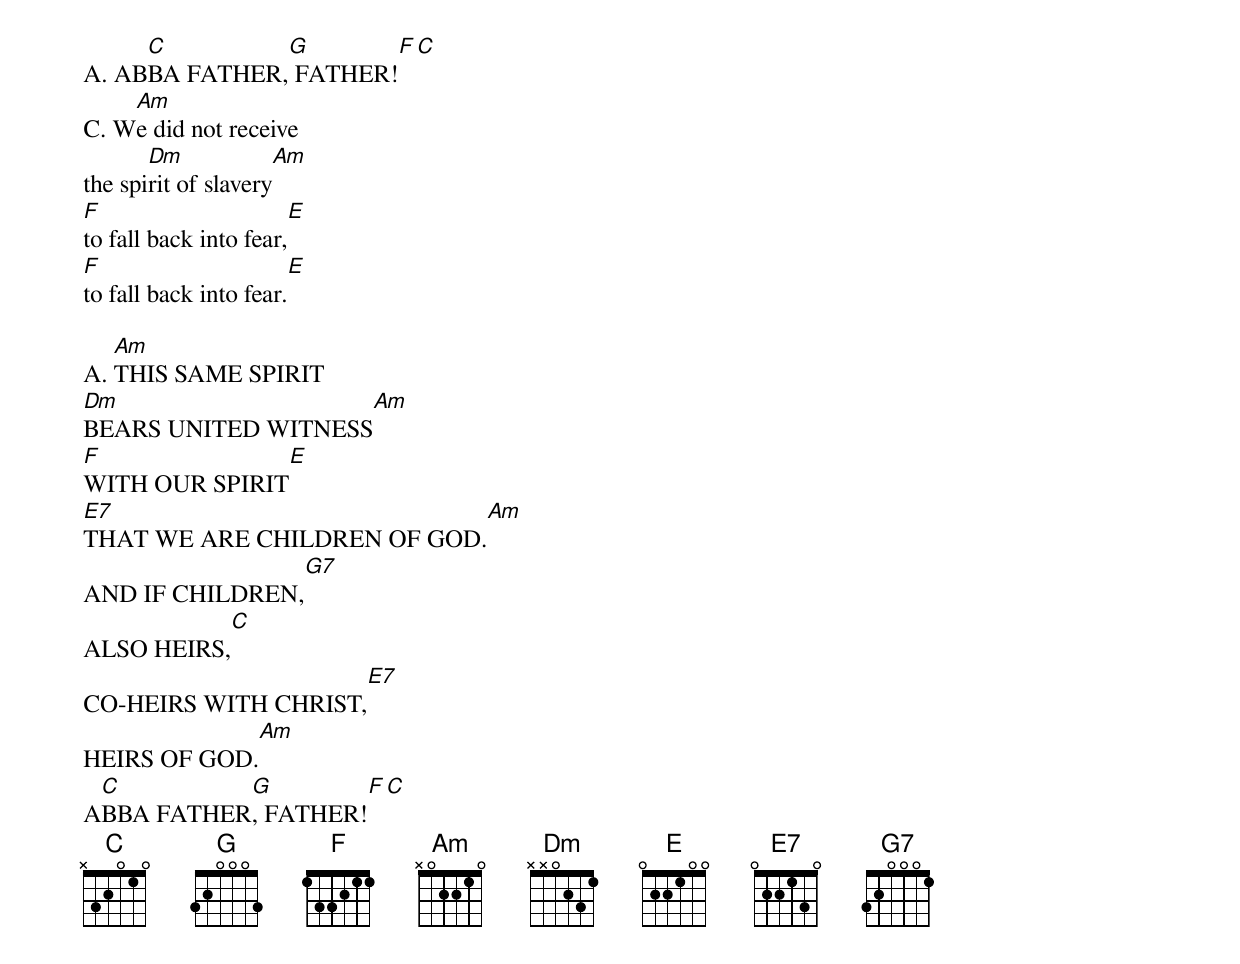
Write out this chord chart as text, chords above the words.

     C         G                   F         C
A. ABBA FATHER, FATHER!
    Am
C. We did not receive
       Dm                   Am
the spirit of slavery
F                                  E
to fall back into fear,
F                                  E
to fall back into fear.

   Am
A. THIS SAME SPIRIT
Dm                              Am
BEARS UNITED WITNESS
F                           E
WITH OUR SPIRIT
E7                                                         Am
THAT WE ARE CHILDREN OF GOD.
                    G7
AND IF CHILDREN,
               C
ALSO HEIRS,
                                       E7
CO-HEIRS WITH CHRIST,
                      Am
HEIRS OF GOD.
 C         G                   F         C
ABBA FATHER, FATHER!
